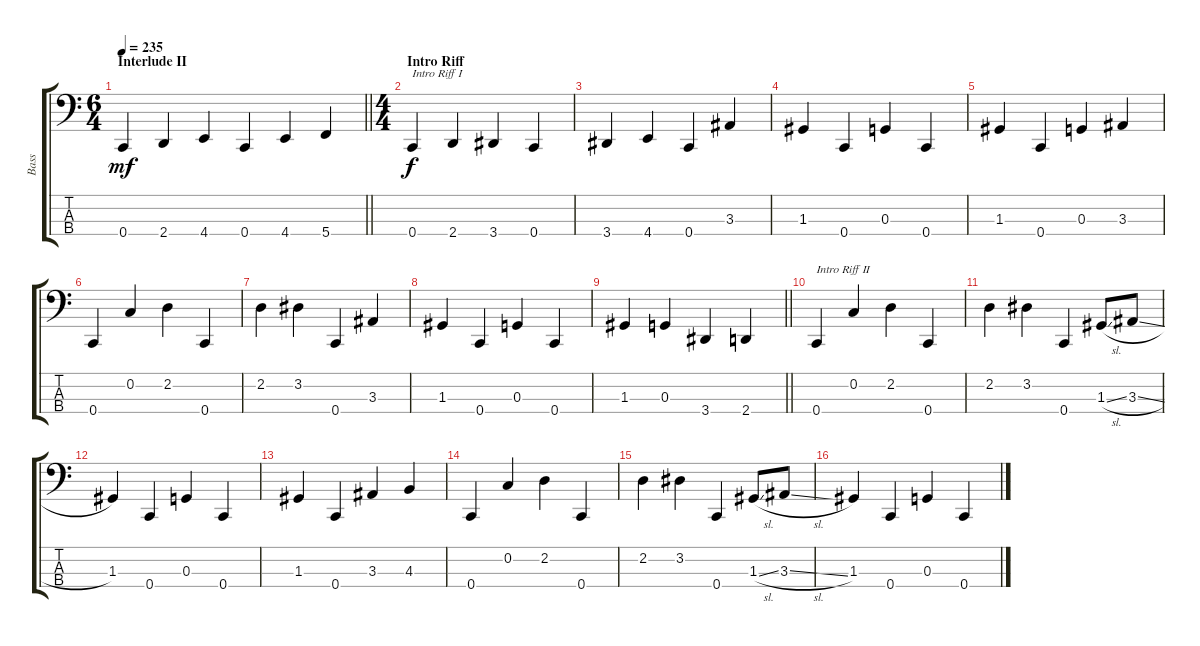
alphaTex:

\track ("Bass" "Bass") {instrument electricbasspick}
\staff {score tabs}
\tuning (F2 C2 G1 C1) {hide}
\ts (6 4)
\section ("" "Interlude II")
\tempo 235
\clef f4
\barLineRight lightlight
\ks c
0.4.4{dy mf} 2.4.4 4.4.4 0.4.4 4.4.4 5.4.4 |
\ts (4 4)
\section ("" "Intro Riff")
0.4.4{txt "Intro Riff I" dy f} 2.4.4 3.4.4 0.4.4 |
3.4.4 4.4.4 0.4.4 3.3.4 |
1.3.4 0.4.4 0.3.4 0.4.4 |
1.3.4 0.4.4 0.3.4 3.3.4 |
0.4.4 0.2.4 2.2.4 0.4.4 |
2.2.4 3.2.4 0.4.4 3.3.4 |
1.3.4 0.4.4 0.3.4 0.4.4 |
\barLineRight lightlight
1.3.4 0.3.4 3.4.4 2.4.4 |
0.4.4{txt "Intro Riff II"} 0.2.4 2.2.4 0.4.4 |
2.2.4 3.2.4 0.4.4 1.3{sl}.8 3.3{sl}.8 |
1.3.4 0.4.4 0.3.4 0.4.4 |
1.3.4 0.4.4 3.3.4 4.3.4 |
0.4.4 0.2.4 2.2.4 0.4.4 |
2.2.4 3.2.4 0.4.4 1.3{sl}.8 3.3{sl}.8 |
1.3.4 0.4.4 0.3.4 0.4.4
